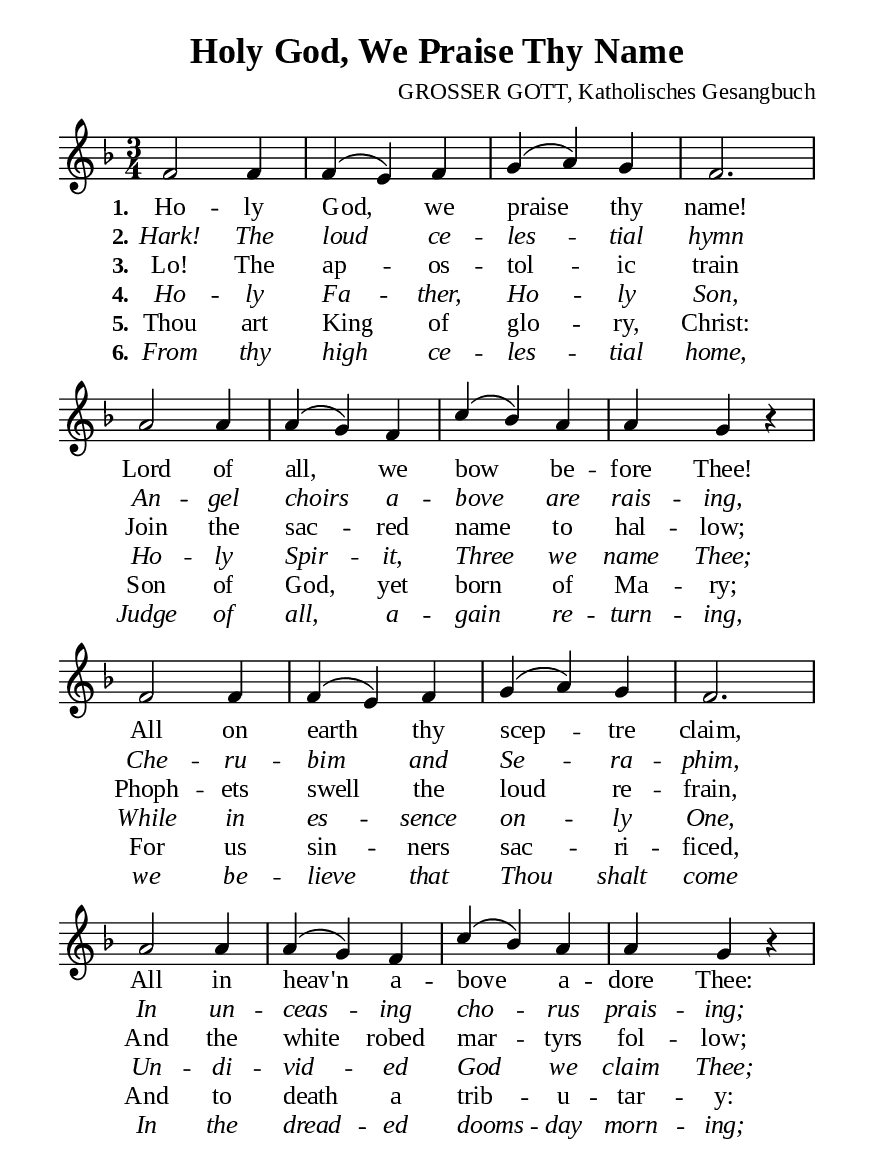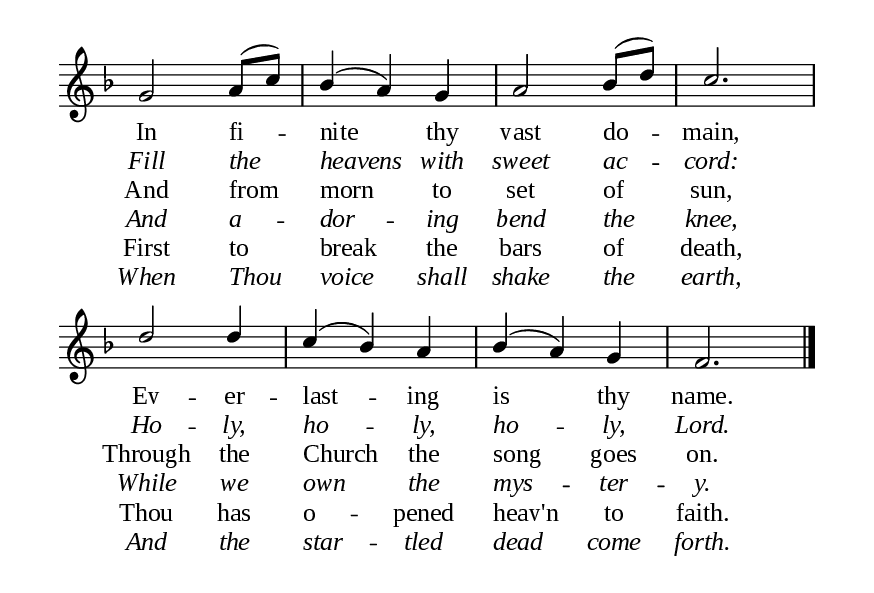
\version "2.18.2"

\header {
  title = "Holy God, We Praise Thy Name"
  composer = "GROSSER GOTT, Katholisches Gesangbuch"
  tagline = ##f
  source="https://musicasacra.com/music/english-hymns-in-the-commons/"
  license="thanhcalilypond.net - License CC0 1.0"
}

global= {
  \key f \major
  \time 3/4
  \override Score.BarNumber.break-visibility = ##(#f #f #f)
  \override Lyrics.LyricSpace.minimum-distance = #4.0
}

\paper {
  #(set-paper-size "a5")
  top-margin = 10\mm
  bottom-margin = 10\mm
  left-margin = 10\mm
  right-margin = 10\mm
  indent = #0
  #(define fonts
	 (make-pango-font-tree "Liberation Serif"
	 		       "Liberation Serif"
			       "Liberation Serif"
			       (/ 20 20)))
  print-page-number = #f
}

printItalic = \with {
  \override LyricText.font-shape = #'italic
}

% Verse music
musicVerseSoprano = \relative c' {
  %{	01	%} f2 f4 |
  %{	02	%} f (e) f |
  %{	03	%} g (a) g |
  %{	04	%} f2. |
  %{	05	%} a2 a4 |
  %{	06	%} a (g) f |
  %{	07	%} c' (bes) a |
  %{	08	%} a g r |
  %{	09	%} f2 f4 |
  %{	10	%} f (e) f |
  %{	11	%} g (a) g |
  %{	12	%} f2. |
  %{	13	%} a2 a4 |
  %{	14	%} a (g) f |
  %{	15	%} c' (bes) a |
  %{	16	%} a g r |
  
  \repeat volta 1 {
    %{	17	%} g2 a8 (c) |
    %{	18	%} bes4 (a) g |
    %{	19	%} a2 bes8 (d) |
    %{	20	%} c2. |
    %{	21	%} d2 d4 |
    %{	22	%} c (bes) a |
    %{	23	%} bes (a) g |
    %{	24	%} f2. \bar "|."
  }
}

% Verse lyrics
verseOne = \lyricmode {
  \set stanza = #"1."
  Ho -- ly God, we praise thy name!
  Lord of all, we bow be -- fore Thee!
  All on earth thy scep -- tre claim,
  All in heav'n a -- bove a -- dore Thee:
  In fi -- nite thy vast do -- main,
  Ev -- er -- last -- ing is thy name.
}

verseTwo = \lyricmode {
  \set stanza = #"2."
  Hark! The loud ce -- les -- tial hymn
  An -- gel choirs a -- bove are rais -- ing,
  Che -- ru -- bim and Se -- ra -- phim,
  In un -- ceas -- ing cho -- rus prais -- ing;
  Fill the heavens with sweet ac -- cord:
  Ho -- ly, ho -- ly, ho -- ly, Lord.
}

verseThree = \lyricmode {
  \set stanza = #"3."
  Lo! The ap -- os -- tol -- ic train
  Join the sac -- red name to hal -- low;
  Phoph -- ets swell the loud re -- frain,
  And the white robed mar -- tyrs fol -- low;
  And from morn to set of sun,
  Through the Church the song goes on.
}

verseFour = \lyricmode {
  \set stanza = #"4."
  Ho -- ly Fa -- ther, Ho -- ly Son,
  Ho -- ly Spir -- it, Three we name Thee;
  While in es -- sence on -- ly One,
  Un -- di -- vid -- ed God we claim Thee;
  And a -- dor -- ing bend the knee,
  While we own the mys -- ter -- y.
}

verseFive = \lyricmode {
  \set stanza = #"5."
  Thou art King of glo -- ry, Christ:
  Son of God, yet born of Ma -- ry;
  For us sin -- ners sac -- ri -- ficed,
  And to death a trib -- u -- tar -- y:
  First to break the bars of death,
  Thou has o -- pened heav'n to faith.
}

verseSix = \lyricmode {
  \set stanza = #"6."
  From thy high ce -- les -- tial home,
  Judge of all, a -- gain re -- turn -- ing,
  we be -- lieve that Thou shalt come
  In the dread -- ed dooms -- day morn -- ing;
  When Thou voice shall shake the earth,
  And the star -- tled dead come forth.
}

% Layout
\score {
    \new ChoirStaff <<
      \new Staff <<
        \clef "treble"
        \new Voice = "sopranos" { \global \stemUp \slurUp \musicVerseSoprano }
      >>
      \new Lyrics \lyricsto sopranos \verseOne
      \new Lyrics \printItalic \lyricsto sopranos \verseTwo
      \new Lyrics \lyricsto sopranos \verseThree
      \new Lyrics \printItalic \lyricsto sopranos \verseFour
      \new Lyrics \lyricsto sopranos \verseFive
      \new Lyrics \printItalic \lyricsto sopranos \verseSix
    >>
}
